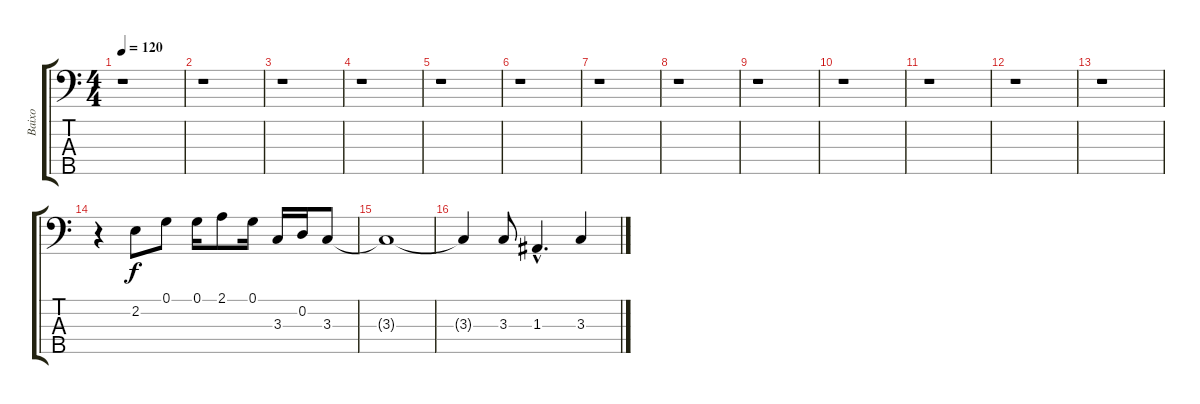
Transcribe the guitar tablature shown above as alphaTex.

\track ("Baixo" "Baixo") {instrument electricbassfinger}
\staff {score tabs}
\tuning (G2 D2 A1 E1 B0) {hide}
\ts (4 4)
\tempo 120
\clef f4
\ks c
r.1{dy f instrument electricbassfinger} |
r.1 |
r.1 |
r.1 |
r.1 |
r.1 |
r.1 |
r.1 |
r.1 |
r.1 |
r.1 |
r.1 |
r.1 |
r.4 2.2.8 0.1.8 0.1.16 2.1.8 0.1.16 3.3.16 0.2.16 3.3.8 |
3.3{t}.1 |
3.3{t}.4 3.3.8 1.3{hac}.4{d} 3.3.4
